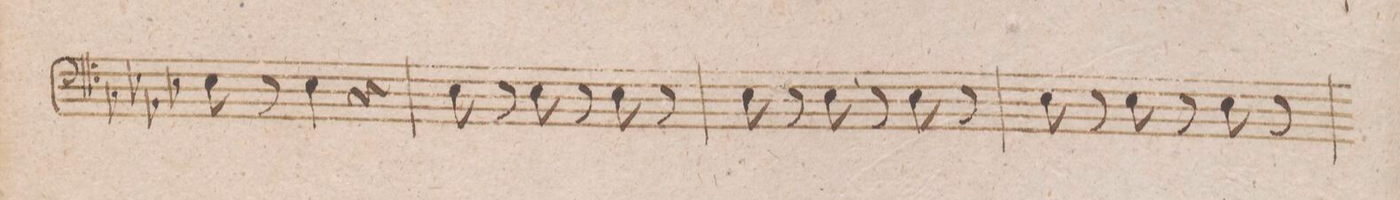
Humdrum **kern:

**kern
*I"Organo.
*clefF4
*k[b-e-a-d-]
*met(c|)
*M3/4
8E-\
8r
4E-\
4r
=91
8E-\
8r
8E-\
8r
8E-\
8r
=92
8E-\
8r
8E-\
8r
8E-\
8r
=93
8E-\
8r
8E-\
8r
8E-\
8r
=94
*-
